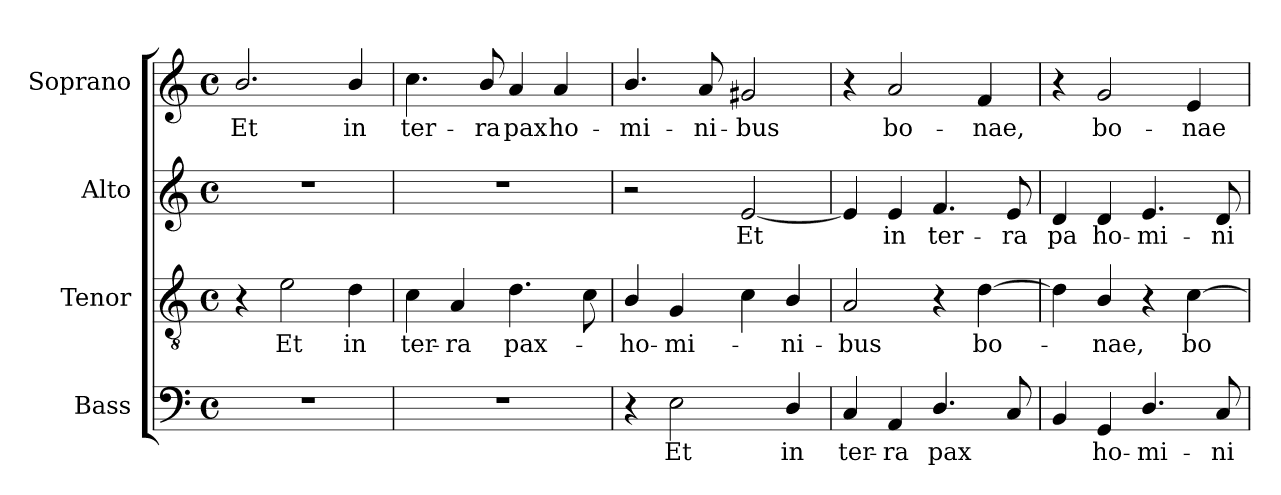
**kern	**text	**kern	**text	**kern	**text	**kern	**text
*part4	*part4	*part3	*part3	*part2	*part2	*part1	*part1
*staff4	*staff4	*staff3	*staff3	*staff2	*staff2	*staff1	*staff1
*I"Bass	*	*I"Tenor	*	*I"Alto	*	*I"Soprano	*
*I'B.	*	*I'T.	*	*I'A.	*	*I'S.	*
!!LO:PB:g=z
*clefF4	*	*clefGv2	*	*clefG2	*	*clefG2	*
*	*	*ITrd7c12	*	*	*	*	*
*k[]	*	*k[]	*	*k[]	*	*k[]	*
*C:	*	*C:	*	*C:	*	*C:	*
*M4/4	*	*M4/4	*	*M4/4	*	*M4/4	*
*met(c)	*	*met(c)	*	*met(c)	*	*met(c)	*
=1	=1	=1	=1	=1	=1	=1	=1
!	!	!	!	!	!	!	!LO:LY:b:color=#000000
1r	.	4r	.	1r	.	2.bi/	Et
!	!	!	!LO:LY:b:color=#000000	!	!	!	!
.	.	2Ei\	Et	.	.	.	.
!	!	!	!LO:LY:b:color=#000000	!	!	!	!
!	!	!	!	!	!	!	!LO:LY:b:color=#000000
.	.	4Di\	in	.	.	4bi/	in
=2	=2	=2	=2	=2	=2	=2	=2
!	!	!	!LO:LY:b:color=#000000	!	!	!	!
!	!	!	!	!	!	!	!LO:LY:b:color=#000000
1r	.	4Ci\	ter-	1r	.	4.cci\	ter-
!	!	!	!LO:LY:b:color=#000000	!	!	!	!
.	.	4AAi/	-ra	.	.	.	.
!	!	!	!	!	!	!	!LO:LY:b:color=#000000
.	.	.	.	.	.	8bi/	-ra
!	!	!	!LO:LY:b:color=#000000	!	!	!	!
!	!	!	!	!	!	!	!LO:LY:b:color=#000000
.	.	4.Di\	pax-	.	.	4ai/	pax
!	!	!	!	!	!	!	!LO:LY:b:color=#000000
.	.	.	.	.	.	4ai/	ho-
.	.	8Ci\	.	.	.	.	.
=3	=3	=3	=3	=3	=3	=3	=3
!	!	!	!LO:LY:b:color=#000000	!	!	!	!
!	!	!	!	!	!	!	!LO:LY:b:color=#000000
4r	.	4BBi/	-ho-	2r	.	4.bi/	-mi-
!	!LO:LY:b:color=#000000	!	!	!	!	!	!
!	!	!	!LO:LY:b:color=#000000	!	!	!	!
2Ei\	Et	4GGi/	-mi-	.	.	.	.
!	!	!	!	!	!	!	!LO:LY:b:color=#000000
.	.	.	.	.	.	8ai/	-ni-
!	!	!	!	!	!LO:LY:b:color=#000000	!	!
!	!	!	!	!	!	!	!LO:LY:b:color=#000000
.	.	4Ci\	.	[2ei/	Et	2g#Xi/	-bus
!	!LO:LY:b:color=#000000	!	!	!	!	!	!
!	!	!	!LO:LY:b:color=#000000	!	!	!	!
4Di/	in	4BBi/	-ni-	.	.	.	.
=4	=4	=4	=4	=4	=4	=4	=4
!	!LO:LY:b:color=#000000	!	!	!	!	!	!
!	!	!	!LO:LY:b:color=#000000	!	!	!	!
4Ci/	ter-	2AAi/	-bus	4ei/]	.	4r	.
!	!LO:LY:b:color=#000000	!	!	!	!	!	!
!	!	!	!	!	!LO:LY:b:color=#000000	!	!
!	!	!	!	!	!	!	!LO:LY:b:color=#000000
4AAi/	-ra	.	.	4ei/	in	2ai/	bo-
!	!LO:LY:b:color=#000000	!	!	!	!	!	!
!	!	!	!	!	!LO:LY:b:color=#000000	!	!
4.Di/	pax	4r	.	4.fi/	ter-	.	.
!	!	!	!LO:LY:b:color=#000000	!	!	!	!
!	!	!	!	!	!	!	!LO:LY:b:color=#000000
.	.	[4Di\	bo-	.	.	4fi/	-nae,
!	!	!	!	!	!LO:LY:b:color=#000000	!	!
8Ci/	.	.	.	8ei/	-ra	.	.
=5	=5	=5	=5	=5	=5	=5	=5
!	!	!	!	!	!LO:LY:b:color=#000000	!	!
4BBi/	.	4Di\]	.	4di/	pa	4r	.
!	!LO:LY:b:color=#000000	!	!	!	!	!	!
!	!	!	!LO:LY:b:color=#000000	!	!	!	!
!	!	!	!	!	!LO:LY:b:color=#000000	!	!
!	!	!	!	!	!	!	!LO:LY:b:color=#000000
4GGi/	ho-	4BBi/	-nae,	4di/	ho-	2gi/	bo-
!	!LO:LY:b:color=#000000	!	!	!	!	!	!
!	!	!	!	!	!LO:LY:b:color=#000000	!	!
4.Di/	-mi-	4r	.	4.ei/	-mi-	.	.
!	!	!	!LO:LY:b:color=#000000	!	!	!	!
!	!	!	!	!	!	!	!LO:LY:b:color=#000000
.	.	[4Ci\	bo-	.	.	4ei/	-nae
!	!LO:LY:b:color=#000000	!	!	!	!	!	!
!	!	!	!	!	!LO:LY:b:color=#000000	!	!
8Ci/	-ni-	.	.	8di/	-ni-	.	.
=	=	=	=	=	=	=	=
*-	*-	*-	*-	*-	*-	*-	*-
